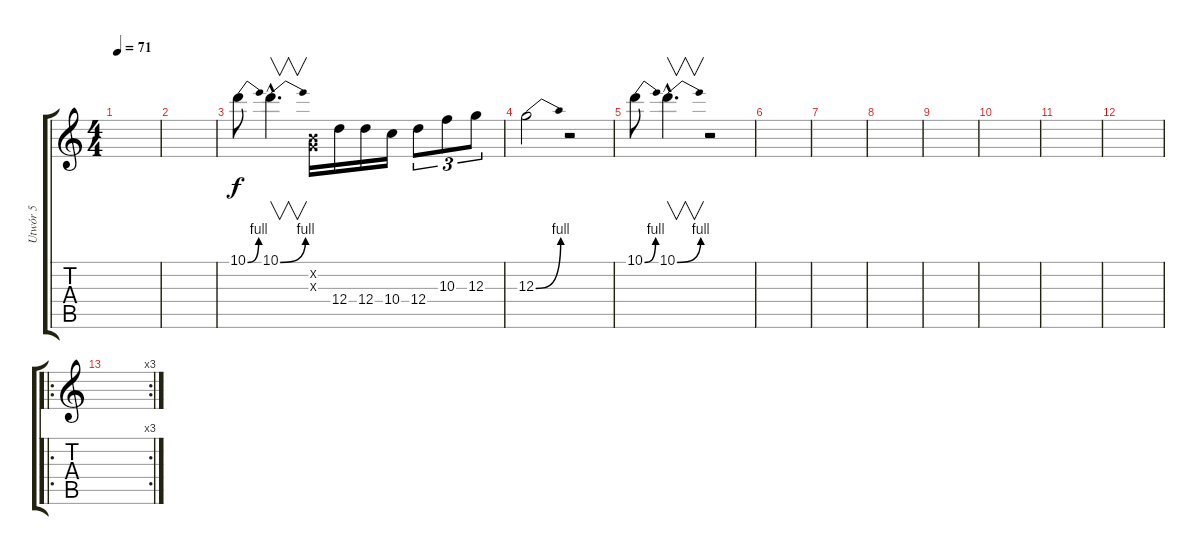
\track ("Utwór 5" "Utwór 5") {instrument overdrivenguitar}
\staff {score tabs}
\tuning (E4 B3 G3 D3 A2 E2) {hide}
\ts (4 4)
\tempo 71
\clef g2
\ks c
|
|
10.1{be (bend 0 0 60 4)}.8 10.1{be (bend 0 0 60 4) hac}.4{v d} (0.2{x} 0.3{x}).16 12.4.16 12.4.16 10.4.16 12.4.8{tu (3 2)} 10.3.8{tu (3 2)} 12.3.8{tu (3 2)} |
12.3{be (bend 0 0 60 4)}.2 r.2 |
10.1{be (bend 0 0 60 4)}.8 10.1{be (bend 0 0 60 4) hac}.4{v d} r.2 |
|
|
|
|
|
|
|
\ro
\rc 3
